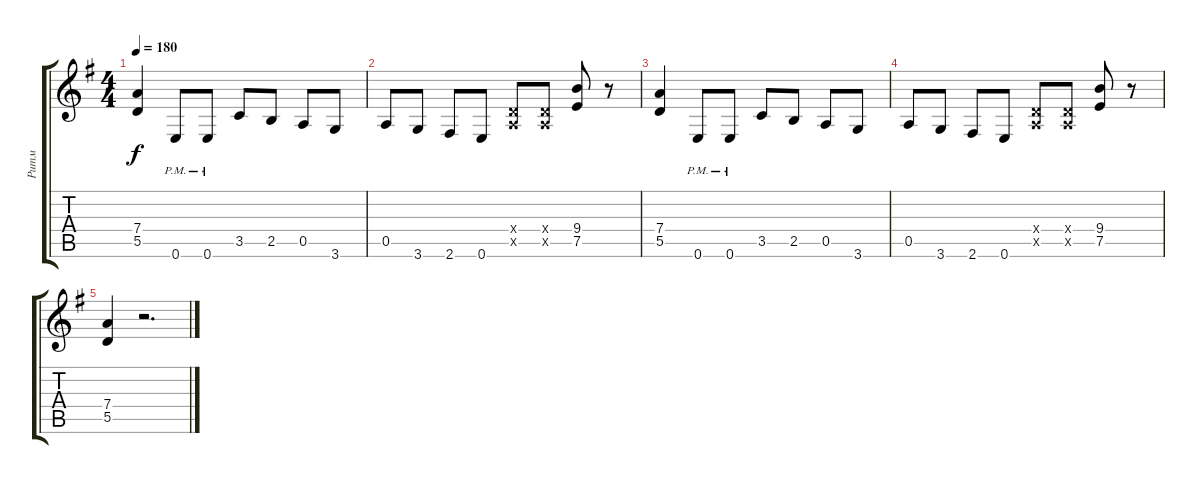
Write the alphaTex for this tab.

\track ("Ритм" "Ритм") {instrument distortionguitar}
\staff {score tabs}
\tuning (E4 B3 G3 D3 A2 E2) {hide}
\ts (4 4)
\tempo 180
\clef g2
\ks g
(7.4 5.5).4{dy f} 0.6{pm}.8 0.6{pm}.8 3.5.8 2.5.8 0.5.8 3.6.8 |
0.5.8 3.6.8 2.6.8 0.6.8 (0.4{x} 0.5{x}).8 (0.4{x} 0.5{x}).8 (9.4 7.5).8 r.8 |
(7.4 5.5).4 0.6{pm}.8 0.6{pm}.8 3.5.8 2.5.8 0.5.8 3.6.8 |
0.5.8 3.6.8 2.6.8 0.6.8 (0.4{x} 0.5{x}).8 (0.4{x} 0.5{x}).8 (9.4 7.5).8 r.8 |
(7.4 5.5).4 r.2{d}
